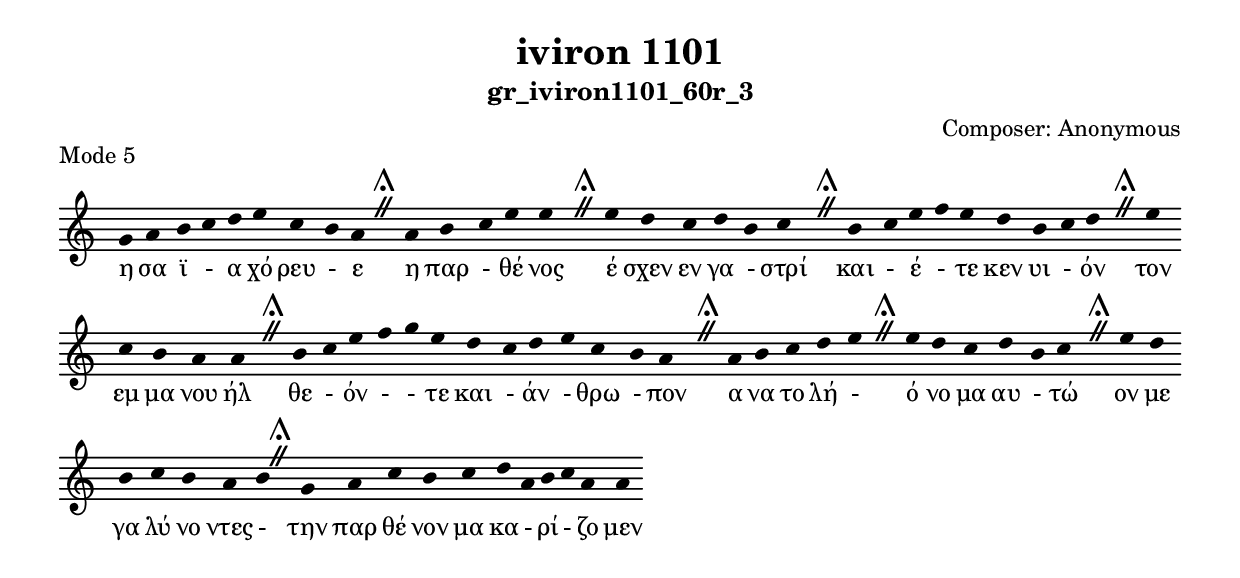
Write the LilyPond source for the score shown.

\include "gregorian.ly"

	\header {
 	  title = "iviron 1101"
	  subtitle = "gr_iviron1101_60r_3"
	  composer = "Composer: Αnonymous"
	  piece = "Mode 5"
	}

	chant = {
	  g'4 a'4 b'4 c''4 d''4 e''4 c''4 b'4 a'4 \divisioMaior
 a'4 b'4 c''4 e''4 e''4 \divisioMaior
 e''4 d''4 c''4 d''4 b'4 c''4 \divisioMaior
 b'4 c''4 e''4 f''4 e''4 d''4 b'4 c''4 d''4 \divisioMaior
 e''4 c''4 b'4 a'4 a'4 \divisioMaior
 b'4 c''4 e''4 f''4 g''4 e''4 d''4 c''4 d''4 e''4 c''4 b'4 a'4 \divisioMaior
 a'4 b'4 c''4 d''4 e''4 \divisioMaior
 e''4 d''4 c''4 d''4 b'4 c''4 \divisioMaior
 e''4 d''4 b'4 c''4 b'4 a'4 b'4 \divisioMaior
 g'4 a'4 c''4 b'4 c''4 d''4 a'4 b'4 c''4 a'4 a'4\finalis
	}

	verba = \lyricmode {η σα ϊ - α χό ρευ - ε 
η παρ - θέ νος 
έ σχεν εν γα - στρί 
και - έ - τε κεν υι - όν 
τον εμ μα νου ήλ 
θε - όν -  - τε και - άν - θρω - πον 
α να το λή - 
ό νο μα αυ - τώ 
ον με γα λύ νο ντες - 
την παρ θέ νον μα κα - ρί - ζο μεν 
	}


	\score {
	  \new Staff <<
	  \new Voice = "melody" \chant
	  \new Lyrics = "one" \lyricsto melody \verba
	  >>
	  \layout {
	    \context {
	      \Staff
	      \remove "Time_signature_engraver"
	      \remove "Bar_engraver"
	    }
	    \context {
	      \Voice
	      \remove "Stem_engraver"
	    }
	  }
	}